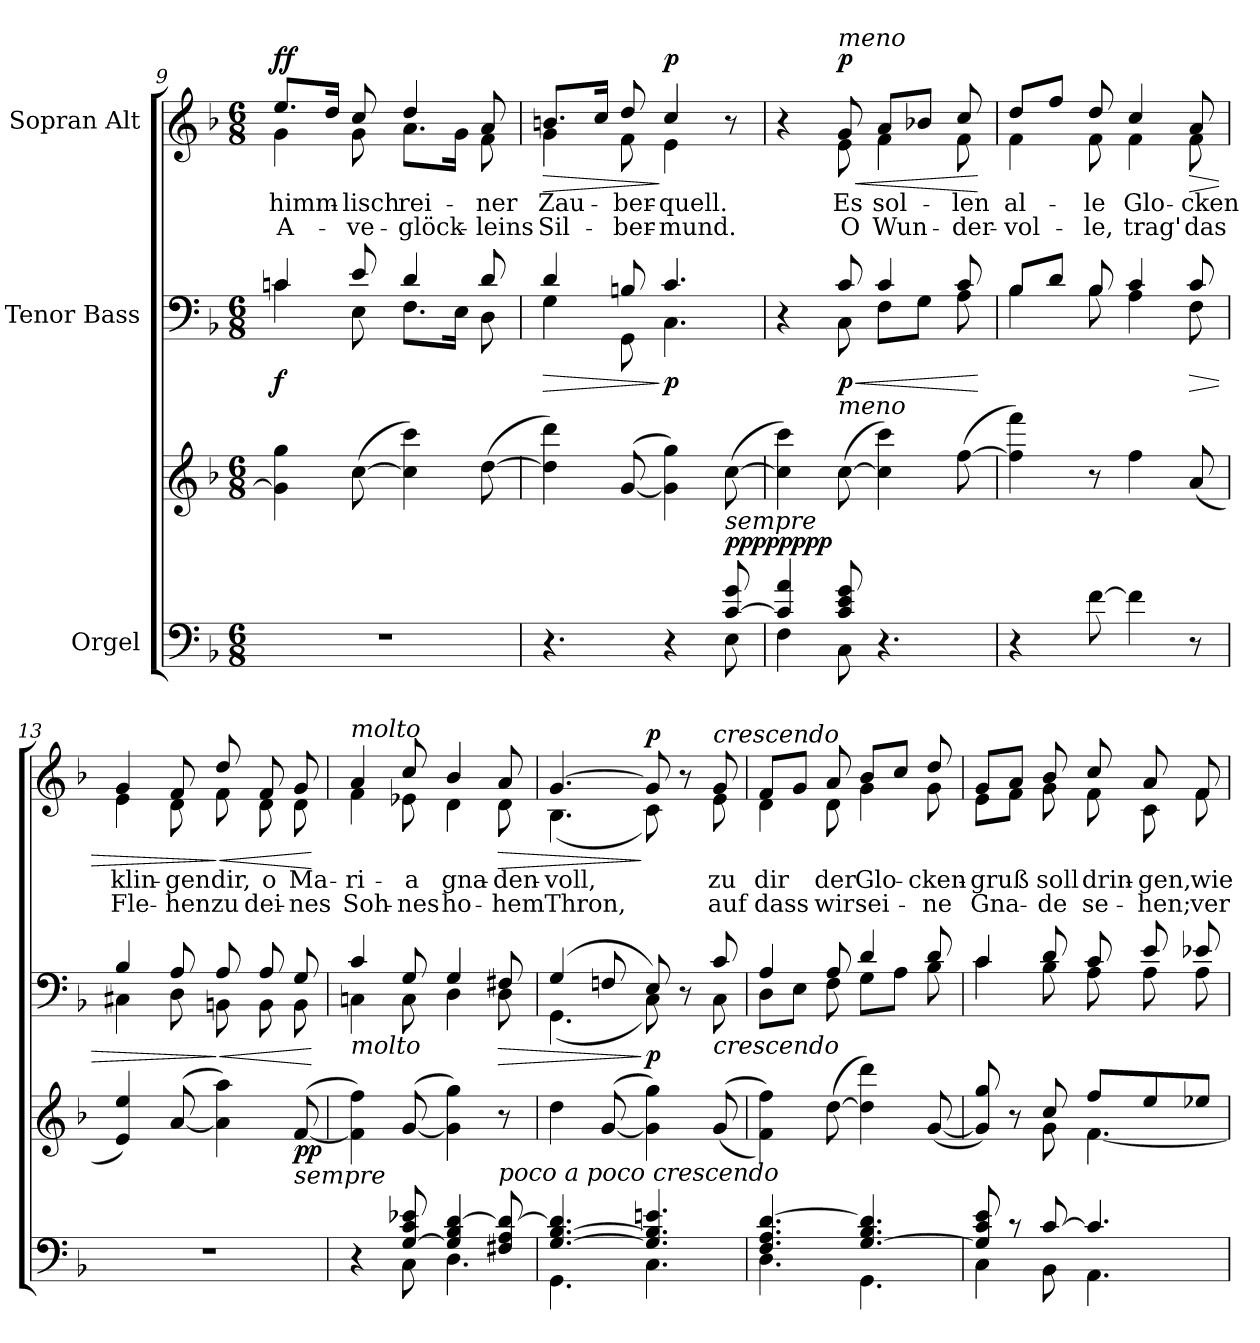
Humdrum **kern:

**kern	**kern	**dynam	**kern	**dynam	**kern	**text	**text	**dynam
*part3	*part3	*part3	*part2	*part2	*part1	*part1	*part1	*part1
*staff4	*staff3	*staff3/4	*staff2	*staff2	*staff1	*staff1	*staff1	*staff1
*I"Orgel	*	*	*I"Tenor Bass	*	*I"Sopran Alt	*	*	*
!!LO:LB:g=z
*clefF4	*clefG2	*	*clefF4	*	*clefG2	*	*	*
*k[b-]	*k[b-]	*	*k[b-]	*	*k[b-]	*	*	*
*M6/8	*M6/8	*	*M6/8	*	*M6/8	*	*	*
=9	=9	=9	=9	=9	=9	=9	=9	=9
*	*	*	*^	*	*^	*	*	*
!	!	!	!	!	!LO:DY:b	!	!	!	!	!LO:DY:a
!	!	!	!	!	!	!	!	!	!	!LO:DY:n=1:a
2.r	4g\] 4gg\	.	4cn/	4c\	f	8.ee/L	4g\	himm-	A-	f f
.	.	.	.	.	.	16dd/Jk	.	.	.	.
.	(>[8cc\	.	8e/	8E\	.	8cc/	8g\	-lisch	-ve-	.
.	4cc\] 4ccc\)	.	4d/	8.F\L	.	4dd/	8.a\L	rei-	-glöck-	.
.	.	.	.	16E\Jk	.	.	16g\Jk	.	.	.
.	(>[8dd\	.	8d/	8D\	.	8a/	8f\	-ner	-leins	.
=10	=10	=10	=10	=10	=10	=10	=10	=10	=10	=10
*^	*	*	*	*	*	*	*	*	*	*
!	!	!	!	!	!	!LO:HP:b	!	!	!	!	!LO:HP:b
4.r	4.ryy	4dd\] 4ddd\)	.	4d/	4G\	>	8.bn/L	4g\	Zau-	Sil-	>
.	.	.	.	.	.	.	16cc/Jk	.	.	.	.
.	.	(>[8g/	.	8Bn/	8GG\	.	8dd/	8f\	-ber-	-ber-	.
!	!	!	!	!	!	!LO:DY:n=1:b	!	!	!	!	!LO:DY:n=1:a
4r	4ryy	4g\] 4gg\)	.	4.c/	4.C\	] p	4cc/	4e\	-quell.	-mund.	] p
!	!	!LO:TX:b:i:t=sempre	!	!	!	!	!	!	!	!	!
!	!	!	!LO:DY:a=2	!	!	!	!	!	!	!	!
!	!	!	!LO:DY:n=1:a=2	!	!	!	!	!	!	!	!
!	!	!	!LO:DY:n=2:a=2	!	!	!	!	!	!	!	!
!	!	!	!LO:DY:n=3:b	!	!	!	!	!	!	!	!
[8c/ 8g/	8E\	(>[8cc\	pp pp pp pp	.	.	.	8r	8ryy	.	.	.
=11	=11	=11	=11	=11	=11	=11	=11	=11	=11	=11	=11
4c/] 4a/	4F\	4cc\] 4ccc\)	.	4r	4ryy	.	4r	4ryy	.	.	.
!	!	!	!	!	!	!	!LO:TX:a:i:t=meno	!	!	!	!
!	!	!	!	!LO:TX:b:i:t=meno	!	!	!	!	!	!	!
!	!	!	!	!	!	!LO:HP:b	!	!	!	!	!LO:HP:b
!	!	!	!	!	!	!LO:DY:n=1:b	!	!	!	!	!LO:DY:n=1:a
8c/ 8e/ 8g/	8C\	(>[8cc\	.	8c/	8C\	< p	8g/	8e\	Es	O	< p
4.r	4.ryy	4cc\] 4ccc\)	.	4c/	8F\L	.	8a/L	4f\	sol-	Wun-	.
.	.	.	.	.	8G\J	.	8b-X/J	.	.	.	.
.	.	(>[8ff\	.	8c/	8A\	.	8cc/	8f\	-len	-der-	.
*	*	*	*	*v	*v	*	*	*	*	*	*
*v	*v	*	*	*	*	*v	*v	*	*	*
.	.	.	.	[	.	.	.	[
=12	=12	=12	=12	=12	=12	=12	=12	=12
*	*	*	*^	*	*^	*	*	*
4r	4ff\] 4fff\)	.	8B-/L	4B-\	.	8dd/L	4f\	al-	-vol-	.
.	.	.	8d/J	.	.	8ff/J	.	.	.	.
[8f\	8r	.	8B-/	8B-\	.	8dd/	8f\	-le	-le,	.
4f\]	4ff\	.	4c/	4A\	.	4cc/	4f\	Glo-	trag'	.
!	!	!	!	!	!LO:HP:b	!	!	!	!	!LO:HP:b
8r	(>8a/	.	8c/	8F\	>	8a/	8f\	-cken	das	>
!!LO:PB:g=z	!!
=13	=13	=13	=13	=13	=13	=13	=13	=13	=13	=13
2.r	4e/ 4ee/)	.	4B-/	4C#X\	.	4g/	4e\	klin-	Fle-	.
.	(>[8a/	.	8A/	8D\	.	8f/	8d\	-gen	-hen	.
!	!	!	!	!	!LO:HP:n=1:b	!	!	!	!	!LO:HP:n=1:b
.	4a\] 4aa\)	.	8A/	8BBn\	] <	8dd/	8f\	dir,	zu	] <
.	.	.	8A/	8BB\	.	8f/	8d\	o	dei-	.
!	!LO:TX:b:i:t=sempre	!	!	!	!	!	!	!	!	!
!	!	!LO:DY:b	!	!	!	!	!	!	!	!
.	(>[8f/	pp	8G/	8BB\	.	8g/	8d\	Ma-	-nes	.
*	*	*	*v	*v	*	*	*	*	*	*
*	*	*	*	*	*v	*v	*	*	*
.	.	.	.	[	.	.	.	[
=14	=14	=14	=14	=14	=14	=14	=14	=14
*^	*	*	*^	*	*^	*	*	*
!	!	!	!	!	!	!	!LO:TX:a:i:t=molto	!	!	!	!
!	!	!	!	!LO:TX:b:i:t=molto	!	!	!	!	!	!	!
4r	4ryy	4f\] 4ff\)	.	4c/	4Cn\	.	4a/	4f\	-ri-	Soh-	.
[8G/ 8c/ 8e-X/	8C\	(>[8g/	.	8G/	8C\	.	8cc/	8e-X\	-a	-nes	.
4G/] 4B-/ [4d/	4.D\	4g\] 4gg\)	.	4G/	4D\	.	4b-/	4d\	gna-	ho-	.
!	!	!LO:TX:b:i:t=poco  a poco crescendo	!	!	!	!	!	!	!	!	!
!	!	!	!	!	!	!LO:HP:b	!	!	!	!	!LO:HP:b
8F#X/ 8A/ 8d/_	.	8r	.	8F#X/	8D\	>	8a/	8d\	-den-	-hem	>
=15	=15	=15	=15	=15	=15	=15	=15	=15	=15	=15	=15
[4.G/ [4.B-/ 4.d/]	4.GG\	4dd\	.	(4G/	(4.GG\	.	[4.g/	(4.B-\	-voll,	Thron,	.
.	.	(>[8g/	.	8Fn/	.	.	.	.	.	.	.
!	!	!	!	!	!	!LO:DY:n=1:b	!	!	!	!	!LO:DY:n=1:a
4.G/] 4.B-/] 4.en/	4.C\	4g\] 4gg\)	.	8E/)	8C\)	] p	8g/]	8c\)	.	.	] p
.	.	.	.	8r	8ryy	.	8r	8ryy	.	.	.
!	!	!	!	!	!	!	!LO:TX:a:i:t=crescendo	!	!	!	!
!	!	!	!	!LO:TX:b:i:t=crescendo	!	!	!	!	!	!	!
.	.	(>(8g/	.	8c/	8C\	.	8g/	8e\	zu	auf	.
=16	=16	=16	=16	=16	=16	=16	=16	=16	=16	=16	=16
4.F/ 4.A/ [4.d/	4.D\	4f\ 4ff\))	.	4A/	8D\L	.	8f/L	4d\	dir	dass	.
.	.	.	.	.	8E\J	.	8g/J	.	.	.	.
.	.	(>[8dd\	.	8A/	8F\	.	8a/	8d\	der	wir	.
[4.G/ 4.B-/ 4.d/]	4.GG\	4dd\] 4ddd\)	.	4d/	8G\L	.	8b-/L	4g\	Glo-	sei-	.
.	.	.	.	.	8A\J	.	8cc/J	.	.	.	.
.	.	(>[8g/	.	8d/	8B-\	.	8dd/	8g\	-cken-	-ne	.
!!LO:LB:g=z	!!
=17	=17	=17	=17	=17	=17	=17	=17	=17	=17	=17	=17
*	*	*^	*	*	*	*	*	*	*	*	*
8G/] 8c/ 8e/	4C\	8g/] 8gg/)	4rgyy	.	4c/	4c\	.	8g/L	8e\L	-gruß	Gna-	.
8r	.	8r	.	.	.	.	.	8a/J	8f\J	.	.	.
[8c/	8BB-\	8cc/	8g\	.	8d/	8B-\	.	8b-/	8g\	soll	-de	.
4.c/]	4.AA\	8ff/L	[4.f\	.	8c/	8A\	.	8cc/	8f\	drin-	se-	.
.	.	8ee/	.	.	8e/	8A\	.	8a/	8c\	-gen,	-hen;	.
.	.	8ee-X/J	.	.	8e-X/	8A\	.	8f/	8f\	wie	ver-	.
*v	*v	*	*	*	*v	*v	*	*v	*v	*	*	*
*	*v	*v	*	*	*	*	*	*	*
=	=	=	=	=	=	=	=	=
*-	*-	*-	*-	*-	*-	*-	*-	*-
